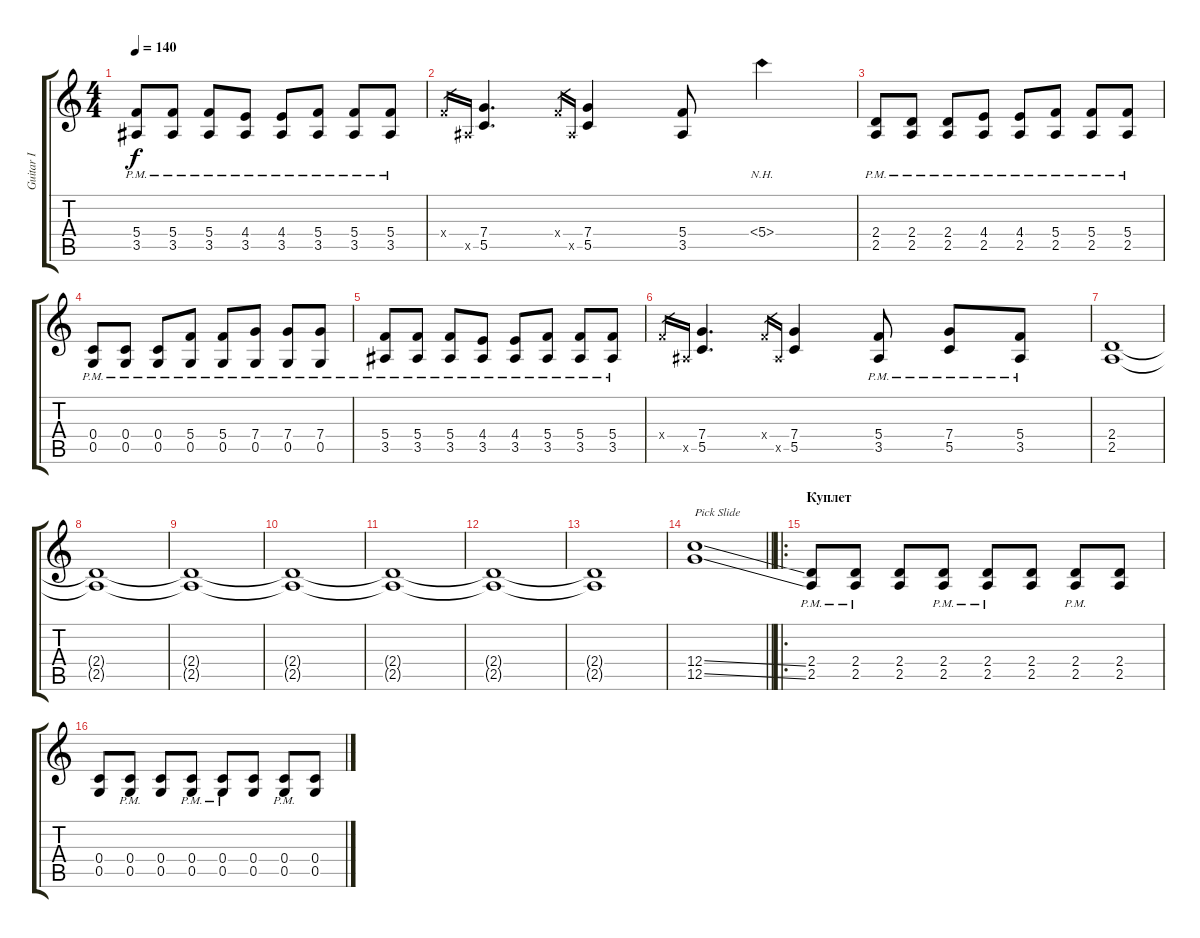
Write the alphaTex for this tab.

\track ("Guitar I" "Guitar I") {instrument acousticguitarsteel}
\staff {score tabs}
\tuning (D4 A3 F3 C3 G2 D2) {hide}
\ts (4 4)
\tempo 140
\clef g2
\ks c
(5.4{pm} 3.5{pm}).8{dy f} (5.4{pm} 3.5{pm}).8 (5.4{pm} 3.5{pm}).8 (4.4{pm} 3.5{pm}).8 (4.4{pm} 3.5{pm}).8 (5.4{pm} 3.5{pm}).8 (5.4{pm} 3.5{pm}).8 (5.4{pm} 3.5{pm}).8 |
5.4{x}.16{gr} 3.5{x}.16{gr} (7.4 5.5).4{d} 5.4{x}.16{gr} 3.5{x}.16{gr} (7.4 5.5).4 (5.4 3.5).8 5.4{nh}.4 |
(2.4{pm} 2.5{pm}).8 (2.4{pm} 2.5{pm}).8 (2.4{pm} 2.5{pm}).8 (4.4{pm} 2.5{pm}).8 (4.4{pm} 2.5{pm}).8 (5.4{pm} 2.5{pm}).8 (5.4{pm} 2.5{pm}).8 (5.4{pm} 2.5{pm}).8 |
(0.4{pm} 0.5{pm}).8 (0.4{pm} 0.5{pm}).8 (0.4{pm} 0.5{pm}).8 (5.4{pm} 0.5{pm}).8 (5.4{pm} 0.5{pm}).8 (7.4{pm} 0.5{pm}).8 (7.4{pm} 0.5{pm}).8 (7.4{pm} 0.5{pm}).8 |
(5.4{pm} 3.5{pm}).8 (5.4{pm} 3.5{pm}).8 (5.4{pm} 3.5{pm}).8 (4.4{pm} 3.5{pm}).8 (4.4{pm} 3.5{pm}).8 (5.4{pm} 3.5{pm}).8 (5.4{pm} 3.5{pm}).8 (5.4{pm} 3.5{pm}).8 |
5.4{x}.16{gr} 3.5{x}.16{gr} (7.4 5.5).4{d} 5.4{x}.16{gr} 3.5{x}.16{gr} (7.4 5.5).4 (5.4{pm} 3.5{pm}).8 (7.4{pm} 5.5{pm}).8 (5.4{pm} 3.5{pm}).8 |
(2.4 2.5).1 |
(2.4{t} 2.5{t}).1 |
(2.4{t} 2.5{t}).1 |
(2.4{t} 2.5{t}).1 |
(2.4{t} 2.5{t}).1 |
(2.4{t} 2.5{t}).1 |
(2.4{t} 2.5{t}).1 |
\barLineRight lightlight
(12.4{ss} 12.5{ss}).1{txt "Pick Slide"} |
\ro
\section ("" "Куплет")
(2.4{pm} 2.5{pm}).8 (2.4{pm} 2.5{pm}).8 (2.4 2.5).8 (2.4{pm} 2.5{pm}).8 (2.4{pm} 2.5{pm}).8 (2.4 2.5).8 (2.4{pm} 2.5{pm}).8 (2.4 2.5).8 |
(0.4 0.5).8 (0.4{pm} 0.5{pm}).8 (0.4 0.5).8 (0.4{pm} 0.5{pm}).8 (0.4{pm} 0.5{pm}).8 (0.4 0.5).8 (0.4{pm} 0.5{pm}).8 (0.4 0.5).8
